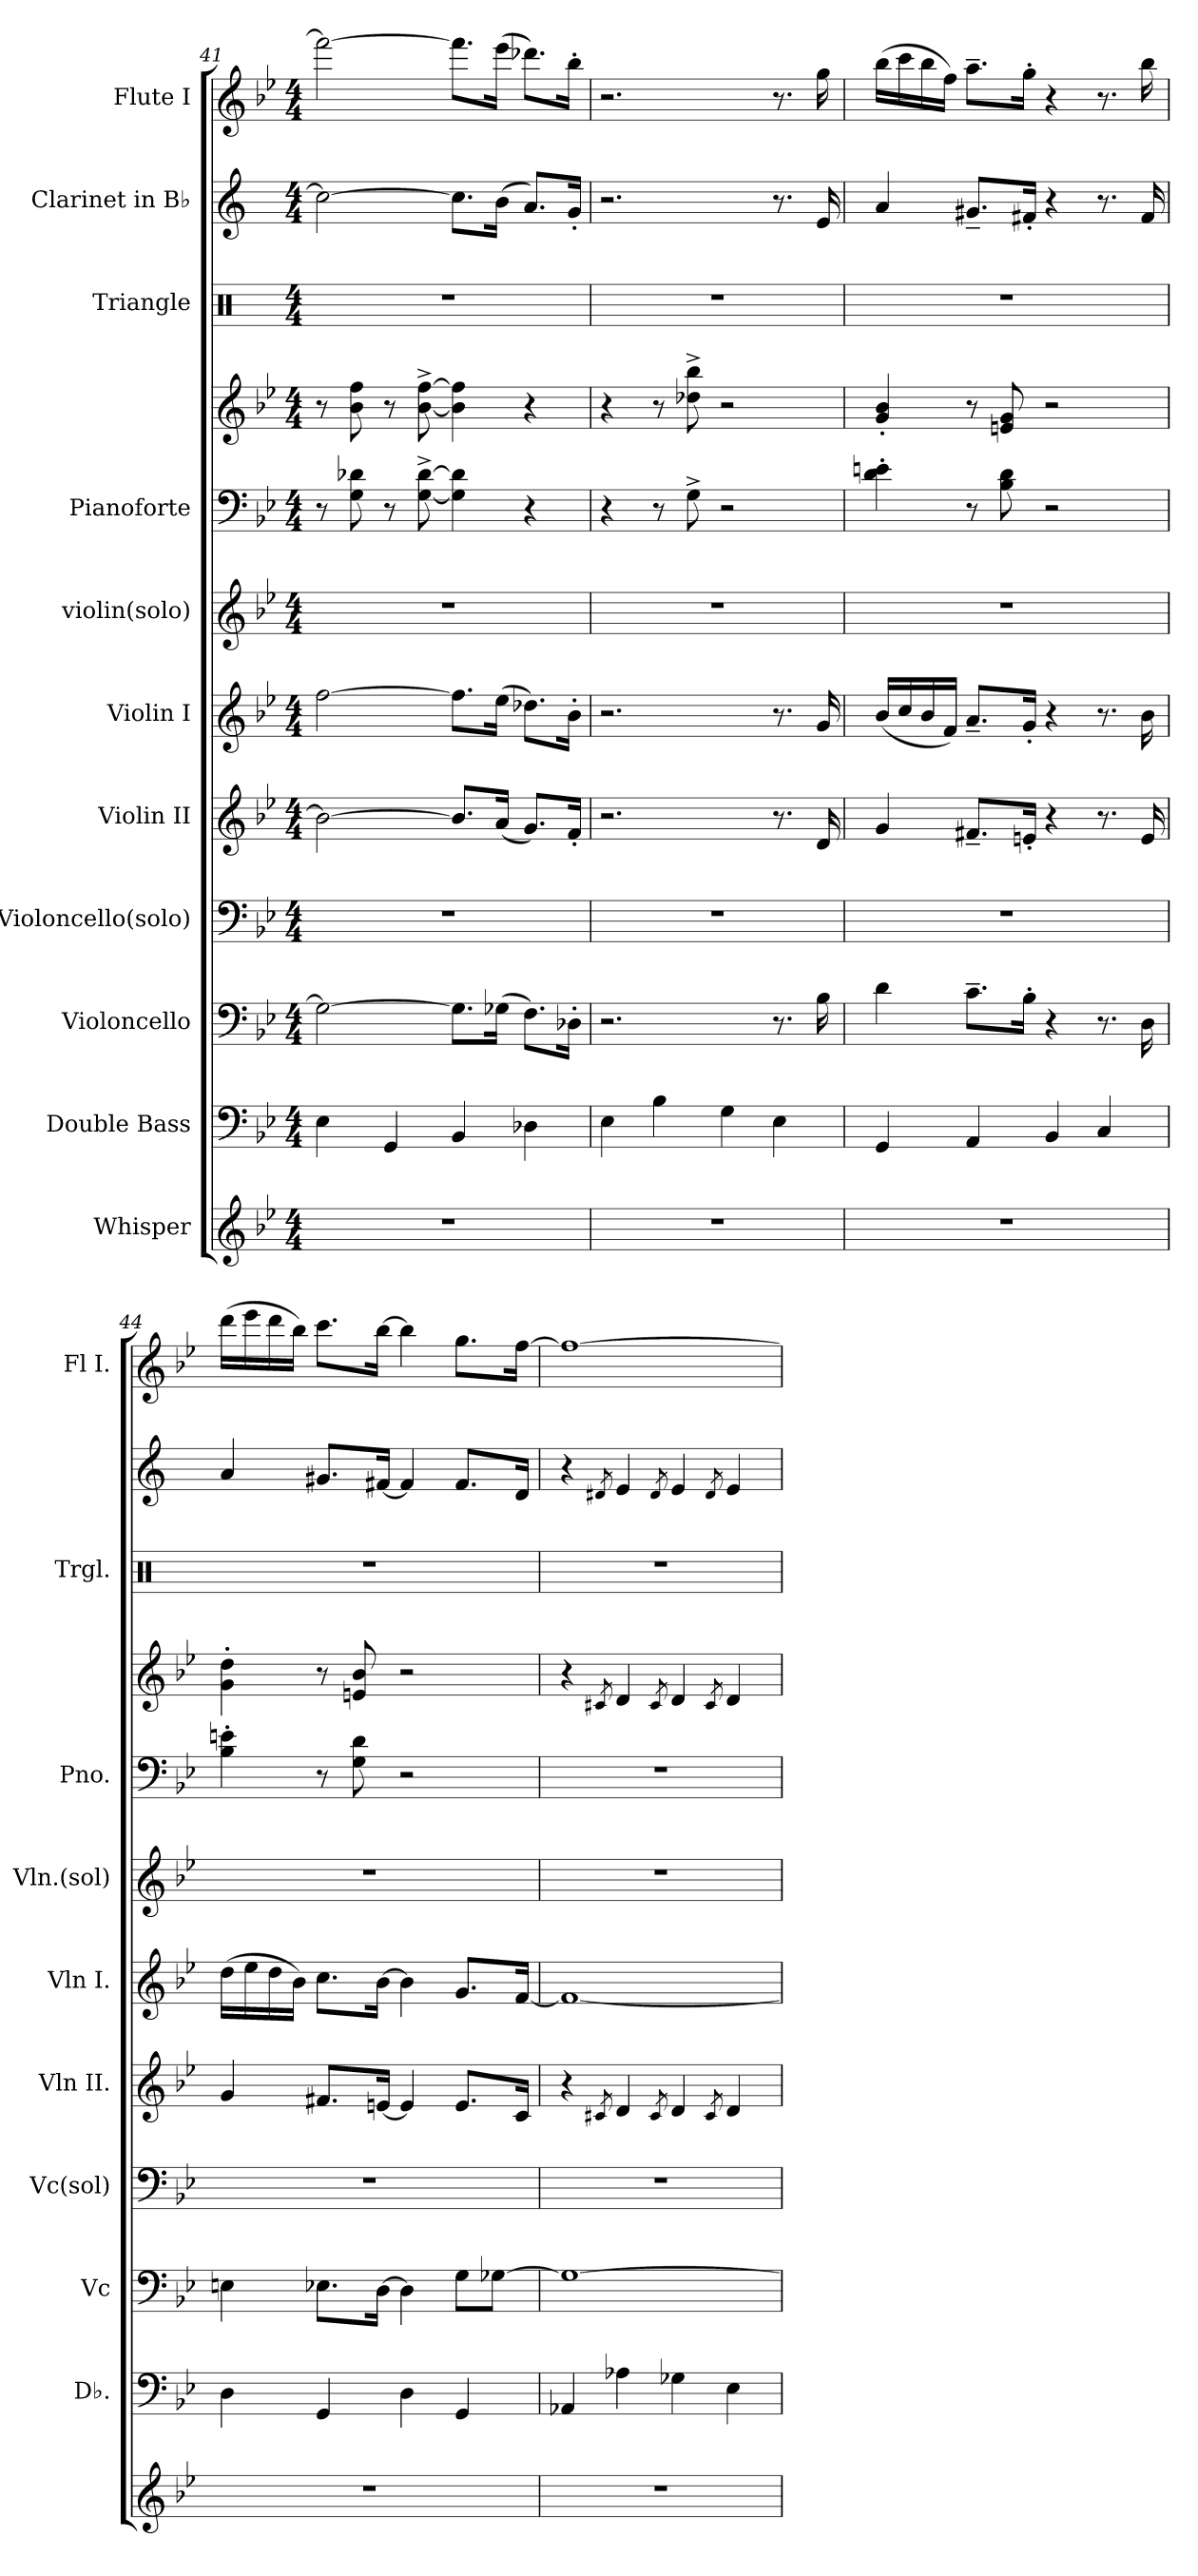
**kern	**kern	**kern	**kern	**kern	**kern	**kern	**kern	**kern	**kern	**kern	**kern
*part11	*part10	*part9	*part8	*part7	*part6	*part5	*part4	*part4	*part3	*part2	*part1
*staff12	*staff11	*staff10	*staff9	*staff8	*staff7	*staff6	*staff5	*staff4	*staff3	*staff2	*staff1
*I"Whisper	*I"Double Bass	*I"Violoncello	*I"Violoncello(solo)	*I"Violin II	*I"Violin I	*I"violin(solo)	*I"Pianoforte	*	*I"Triangle	*I"Clarinet in B♭	*I"Flute I
*	*I'Db.	*I'Vc	*I'Vc(sol)	*I'Vln II.	*I'Vln I.	*I'Vln.(sol)	*I'Pno.	*	*I'Trgl.	*	*I'Fl I.
*clefG2	*clefF4	*clefF4	*clefF4	*clefG2	*clefG2	*clefG2	*clefF4	*clefG2	*clefX	*clefG2	*clefG2
*	*ITrd7c12	*	*	*	*	*	*	*	*	*ITrd1c2	*
*k[b-e-]	*k[b-e-]	*k[b-e-]	*k[b-e-]	*k[b-e-]	*k[b-e-]	*k[b-e-]	*k[b-e-]	*k[b-e-]	*k[]	*k[b-e-]	*k[b-e-]
*M4/4	*M4/4	*M4/4	*M4/4	*M4/4	*M4/4	*M4/4	*M4/4	*M4/4	*M4/4	*M4/4	*M4/4
=41	=41	=41	=41	=41	=41	=41	=41	=41	=41	=41	=41
1r	4EE-\	2G\_	1r	2b-\_	[2ff\	1r	8r	8r	1r	2b-\_	2fff\_
.	.	.	.	.	.	.	8G\ 8d-X\	8b-\ 8ff\	.	.	.
.	4GGG/	.	.	.	.	.	8r	8r	.	.	.
.	.	.	.	.	.	.	[8G\^ [8d-\^	[8b-\^ [8ff\^	.	.	.
.	4BBB-/	8.G\L]	.	8.b-/L]	8.ff\L]	.	4G\] 4d-\]	4b-\] 4ff\]	.	8.b-\L]	8.fff\L]
.	.	(16G-X\Jk	.	(16a/Jk	(16ee-\Jk	.	.	.	.	(16a\Jk	(16eee-\Jk
.	4DD-X\	8.F\L)	.	8.g/L)	8.dd-X\L)	.	4r	4r	.	8.g/L)	8.ddd-X\L)
.	.	16D-X'\Jk	.	16f'/Jk	16b-'\Jk	.	.	.	.	16f'/Jk	16bb-'\Jk
=42	=42	=42	=42	=42	=42	=42	=42	=42	=42	=42	=42
1r	4EE-\	2.r	1r	2.r	2.r	1r	4r	4r	1r	2.r	2.r
.	4BB-\	.	.	.	.	.	8r	8r	.	.	.
.	.	.	.	.	.	.	8G^\	8dd-X\^ 8bb-\^	.	.	.
.	4GG\	.	.	.	.	.	2r	2r	.	.	.
.	4EE-\	8.r	.	8.r	8.r	.	.	.	.	8.r	8.r
.	.	16B-\	.	16d/	16g/	.	.	.	.	16d/	16gg\
!!LO:PB:g=z
=43	=43	=43	=43	=43	=43	=43	=43	=43	=43	=43	=43
1r	4GGG/	4d\	1r	4g/	(16b-/LL	1r	4d\' 4en\'	4g/' 4b-/'	1r	4g/	(16bb-\LL
.	.	.	.	.	16cc/	.	.	.	.	.	16ccc\
.	.	.	.	.	16b-/	.	.	.	.	.	16bb-\
.	.	.	.	.	16f/JJ)	.	.	.	.	.	16ff\JJ)
.	4AAA/	8.c~\L	.	8.f#X~/L	8.a~/L	.	8r	8r	.	8.f#X~/L	8.aa~\L
.	.	.	.	.	.	.	8B-\ 8d\	8en/ 8g/	.	.	.
.	.	16B-'\Jk	.	16en'/Jk	16g'/Jk	.	.	.	.	16en'/Jk	16gg'\Jk
.	4BBB-/	4r	.	4r	4r	.	2r	2r	.	4r	4r
.	4CC/	8.r	.	8.r	8.r	.	.	.	.	8.r	8.r
.	.	16D\	.	16e/	16b-\	.	.	.	.	16e/	16bb-\
=44	=44	=44	=44	=44	=44	=44	=44	=44	=44	=44	=44
1r	4DD\	4En\	1r	4g/	(16dd\LL	1r	4B-\' 4en\'	4g\' 4dd\'	1r	4g/	(16ddd\LL
.	.	.	.	.	16ee-\	.	.	.	.	.	16eee-\
.	.	.	.	.	16dd\	.	.	.	.	.	16ddd\
.	.	.	.	.	16b-\JJ)	.	.	.	.	.	16bb-\JJ)
.	4GGG/	8.E-X\L	.	8.f#X/L	8.cc\L	.	8r	8r	.	8.f#X/L	8.ccc\L
.	.	.	.	.	.	.	8G\ 8d\	8en/ 8b-/	.	.	.
.	.	[16D\Jk	.	[16en/Jk	[16b-\Jk	.	.	.	.	[16en/Jk	[16bb-\Jk
.	4DD\	4D\]	.	4e/]	4b-\]	.	2r	2r	.	4e/]	4bb-\]
.	4GGG/	8G\L	.	8.e/L	8.g/L	.	.	.	.	8.e/L	8.gg\L
.	.	[8G-X\J	.	.	.	.	.	.	.	.	.
.	.	.	.	16c/Jk	[16f/Jk	.	.	.	.	16c/Jk	[16ff\Jk
=45	=45	=45	=45	=45	=45	=45	=45	=45	=45	=45	=45
1r	4AAA-X/	1G-_	1r	4r	1f_	1r	1r	4r	1r	4r	1ff_
.	.	.	.	8qc#X/	.	.	.	8qc#X/	.	8qc#X/	.
.	4AA-X\	.	.	4d/	.	.	.	4d/	.	4d/	.
.	.	.	.	8qc#/	.	.	.	8qc#/	.	8qc#/	.
.	4GG-X\	.	.	4d/	.	.	.	4d/	.	4d/	.
.	.	.	.	8qc#/	.	.	.	8qc#/	.	8qc#/	.
.	4EE-\	.	.	4d/	.	.	.	4d/	.	4d/	.
=	=	=	=	=	=	=	=	=	=	=	=
*-	*-	*-	*-	*-	*-	*-	*-	*-	*-	*-	*-
